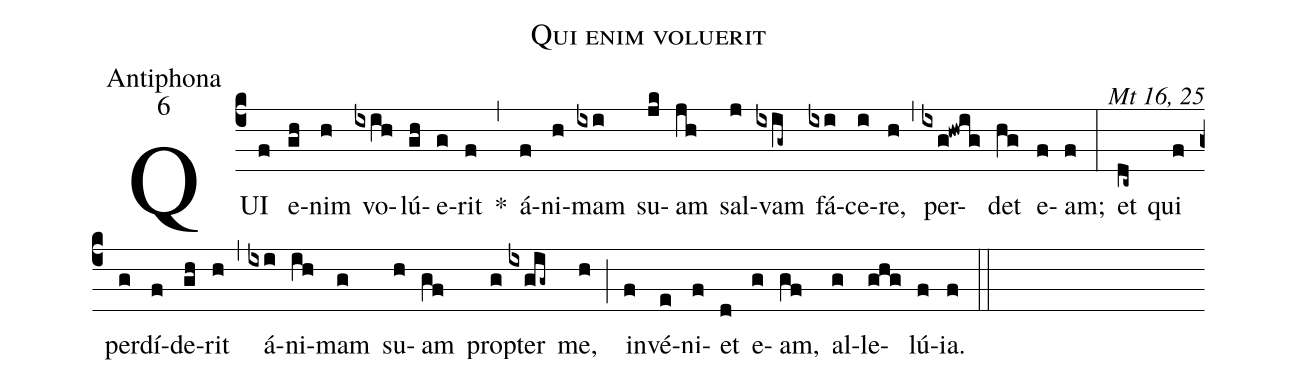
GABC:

name:Qui enim voluerit;
office-part:Antiphona;
mode:6;
commentary:Mt 16, 25;
%%
(c4)
QUI(f) e(gh)nim(h) vo(ixih)lú(gh)e(g)rit(f) *(,)
á(f)ni(h)mam(ixi) su(jk)am(jh) sal(j)vam(ixig~) fá(ixi)ce(i)re,(h) (,)
per(ixg!hwig)det(hg) e(f)am;(f) (:)
et(dc~) qui(f) per(g)dí(f)de(gh)rit(h) (,)
á(ixi)ni(ih)mam(g) su(h)am(gf) prop(g)ter(ixgig~) me,(h) (;)
in(f)vé(e)ni(f)et(d) e(g)am,(gf) al(g)le(ghg)lú(f)ia.(f) (::)
